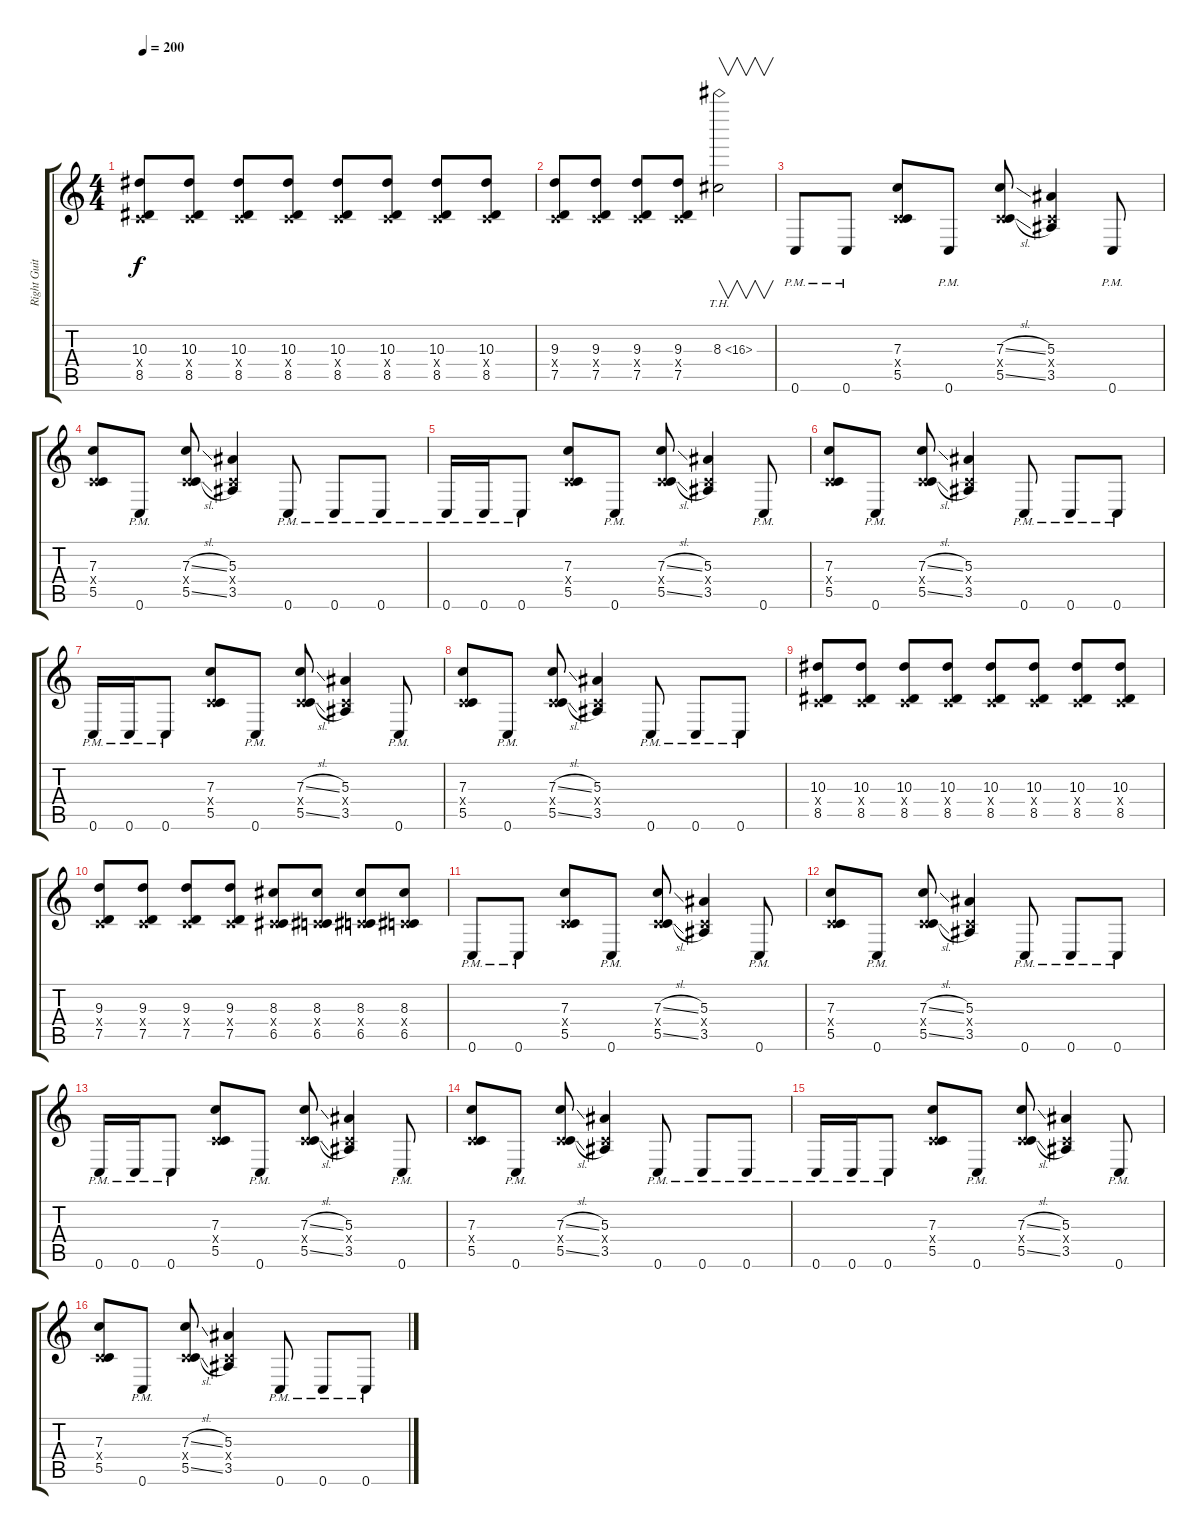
\track ("Right Guitar" "Right Guit") {instrument distortionguitar}
\staff {score tabs}
\tuning (D4 A3 F3 C3 G2 C2) {hide}
\ts (4 4)
\tempo 200
\clef g2
\ks c
(10.3 0.4{x} 8.5).8{dy f} (10.3 0.4{x} 8.5).8 (10.3 0.4{x} 8.5).8 (10.3 0.4{x} 8.5).8 (10.3 0.4{x} 8.5).8 (10.3 0.4{x} 8.5).8 (10.3 0.4{x} 8.5).8 (10.3 0.4{x} 8.5).8 |
(9.3 0.4{x} 7.5).8 (9.3 0.4{x} 7.5).8 (9.3 0.4{x} 7.5).8 (9.3 0.4{x} 7.5).8 8.3{th 8}.2{v} |
0.6{pm}.8 0.6{pm}.8 (7.3 0.4{x} 5.5).8 0.6{pm}.8 (7.3{sl} 0.4{x} 5.5{sl}).8 (5.3 0.4{x} 3.5).4 0.6{pm}.8 |
(7.3 0.4{x} 5.5).8 0.6{pm}.8 (7.3{sl} 0.4{x} 5.5{sl}).8 (5.3 0.4{x} 3.5).4 0.6{pm}.8 0.6{pm}.8 0.6{pm}.8 |
0.6{pm}.16 0.6{pm}.16 0.6{pm}.8 (7.3 0.4{x} 5.5).8 0.6{pm}.8 (7.3{sl} 0.4{x} 5.5{sl}).8 (5.3 0.4{x} 3.5).4 0.6{pm}.8 |
(7.3 0.4{x} 5.5).8 0.6{pm}.8 (7.3{sl} 0.4{x} 5.5{sl}).8 (5.3 0.4{x} 3.5).4 0.6{pm}.8 0.6{pm}.8 0.6{pm}.8 |
0.6{pm}.16 0.6{pm}.16 0.6{pm}.8 (7.3 0.4{x} 5.5).8 0.6{pm}.8 (7.3{sl} 0.4{x} 5.5{sl}).8 (5.3 0.4{x} 3.5).4 0.6{pm}.8 |
(7.3 0.4{x} 5.5).8 0.6{pm}.8 (7.3{sl} 0.4{x} 5.5{sl}).8 (5.3 0.4{x} 3.5).4 0.6{pm}.8 0.6{pm}.8 0.6{pm}.8 |
(10.3 0.4{x} 8.5).8 (10.3 0.4{x} 8.5).8 (10.3 0.4{x} 8.5).8 (10.3 0.4{x} 8.5).8 (10.3 0.4{x} 8.5).8 (10.3 0.4{x} 8.5).8 (10.3 0.4{x} 8.5).8 (10.3 0.4{x} 8.5).8 |
(9.3 0.4{x} 7.5).8 (9.3 0.4{x} 7.5).8 (9.3 0.4{x} 7.5).8 (9.3 0.4{x} 7.5).8 (8.3 0.4{x} 6.5).8 (8.3 0.4{x} 6.5).8 (8.3 0.4{x} 6.5).8 (8.3 0.4{x} 6.5).8 |
0.6{pm}.8 0.6{pm}.8 (7.3 0.4{x} 5.5).8 0.6{pm}.8 (7.3{sl} 0.4{x} 5.5{sl}).8 (5.3 0.4{x} 3.5).4 0.6{pm}.8 |
(7.3 0.4{x} 5.5).8 0.6{pm}.8 (7.3{sl} 0.4{x} 5.5{sl}).8 (5.3 0.4{x} 3.5).4 0.6{pm}.8 0.6{pm}.8 0.6{pm}.8 |
0.6{pm}.16 0.6{pm}.16 0.6{pm}.8 (7.3 0.4{x} 5.5).8 0.6{pm}.8 (7.3{sl} 0.4{x} 5.5{sl}).8 (5.3 0.4{x} 3.5).4 0.6{pm}.8 |
(7.3 0.4{x} 5.5).8 0.6{pm}.8 (7.3{sl} 0.4{x} 5.5{sl}).8 (5.3 0.4{x} 3.5).4 0.6{pm}.8 0.6{pm}.8 0.6{pm}.8 |
0.6{pm}.16 0.6{pm}.16 0.6{pm}.8 (7.3 0.4{x} 5.5).8 0.6{pm}.8 (7.3{sl} 0.4{x} 5.5{sl}).8 (5.3 0.4{x} 3.5).4 0.6{pm}.8 |
(7.3 0.4{x} 5.5).8 0.6{pm}.8 (7.3{sl} 0.4{x} 5.5{sl}).8 (5.3 0.4{x} 3.5).4 0.6{pm}.8 0.6{pm}.8 0.6{pm}.8
